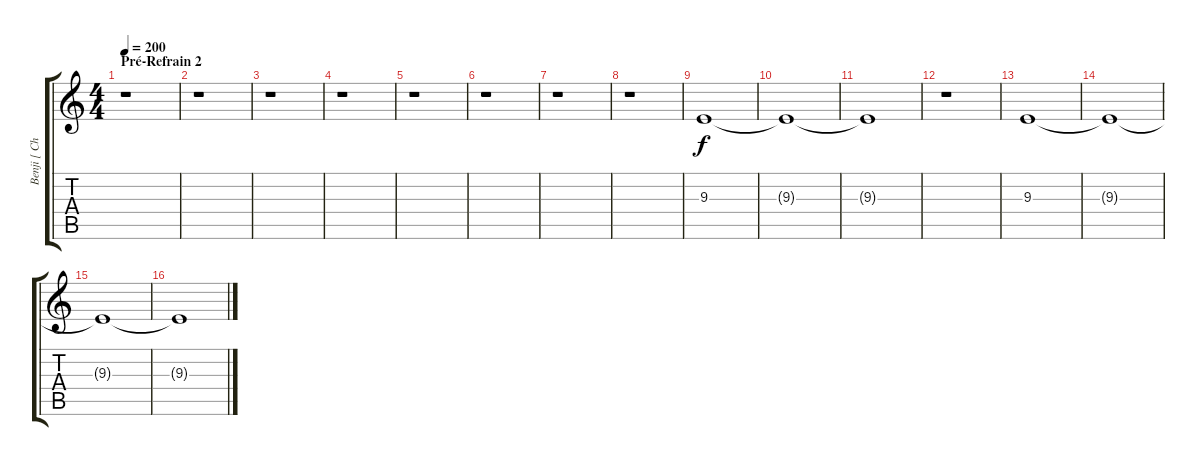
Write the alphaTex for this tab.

\track ("Benji [ Chant ]" "Benji [ Ch") {instrument tenorsax}
\staff {score tabs}
\tuning (E4 B3 G3 D3 A2 E2) {hide}
\ts (4 4)
\section ("" "Pré-Refrain 2")
\tempo 200
\clef g2
\ks c
r.1{dy f} |
r.1 |
r.1 |
r.1 |
r.1 |
r.1 |
r.1 |
r.1 |
9.3.1 |
9.3{t}.1 |
9.3{t}.1 |
r.1 |
9.3.1 |
9.3{t}.1 |
9.3{t}.1 |
9.3{t}.1
